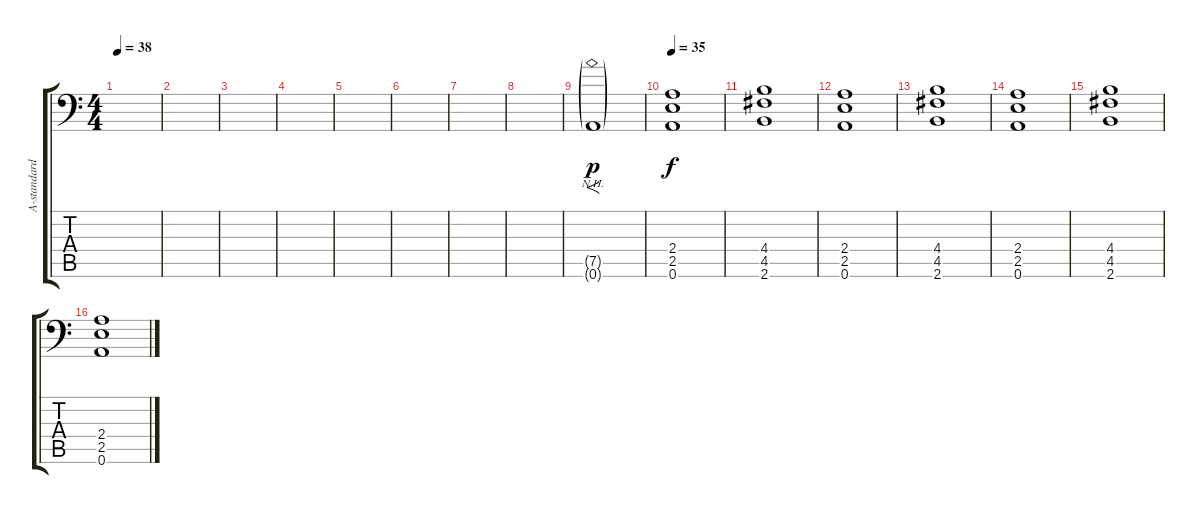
\track ("A-standard" "A-standard") {instrument overdrivenguitar}
\staff {score tabs}
\tuning (A3 E3 C3 G2 D2 A1) {hide}
\ts (4 4)
\tempo 38
\clef f4
\ks c
|
|
|
|
|
|
|
|
(7.5{nh g} 0.6{g}).1{f dy p} |
\tempo 35
(2.4 2.5 0.6).1{dy f} |
(4.4 4.5 2.6).1 |
(2.4 2.5 0.6).1 |
(4.4 4.5 2.6).1 |
(2.4 2.5 0.6).1 |
(4.4 4.5 2.6).1 |
(2.4 2.5 0.6).1
